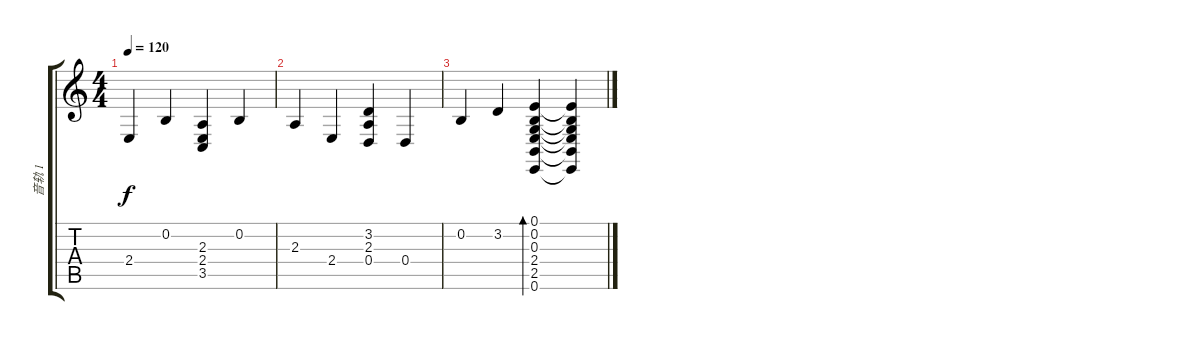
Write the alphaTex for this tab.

\track ("音轨 1" "音轨 1") {instrument acousticgrandpiano}
\staff {score tabs}
\tuning (E4 B3 G3 D3 A2 E2) {hide}
\ts (4 4)
\tempo 120
\clef g2
\ks c
2.4.4{dy f} 0.2.4 (2.3 2.4 3.5).4 0.2.4 |
2.3.4 2.4.4 (3.2 2.3 0.4).4 0.4.4 |
0.2.4 3.2.4 (0.1 0.2 0.3 2.4 2.5 0.6).4{bd 480} (0.1{t} 0.2{t} 0.3{t} 2.4{t} 2.5{t} 0.6{t}).4
